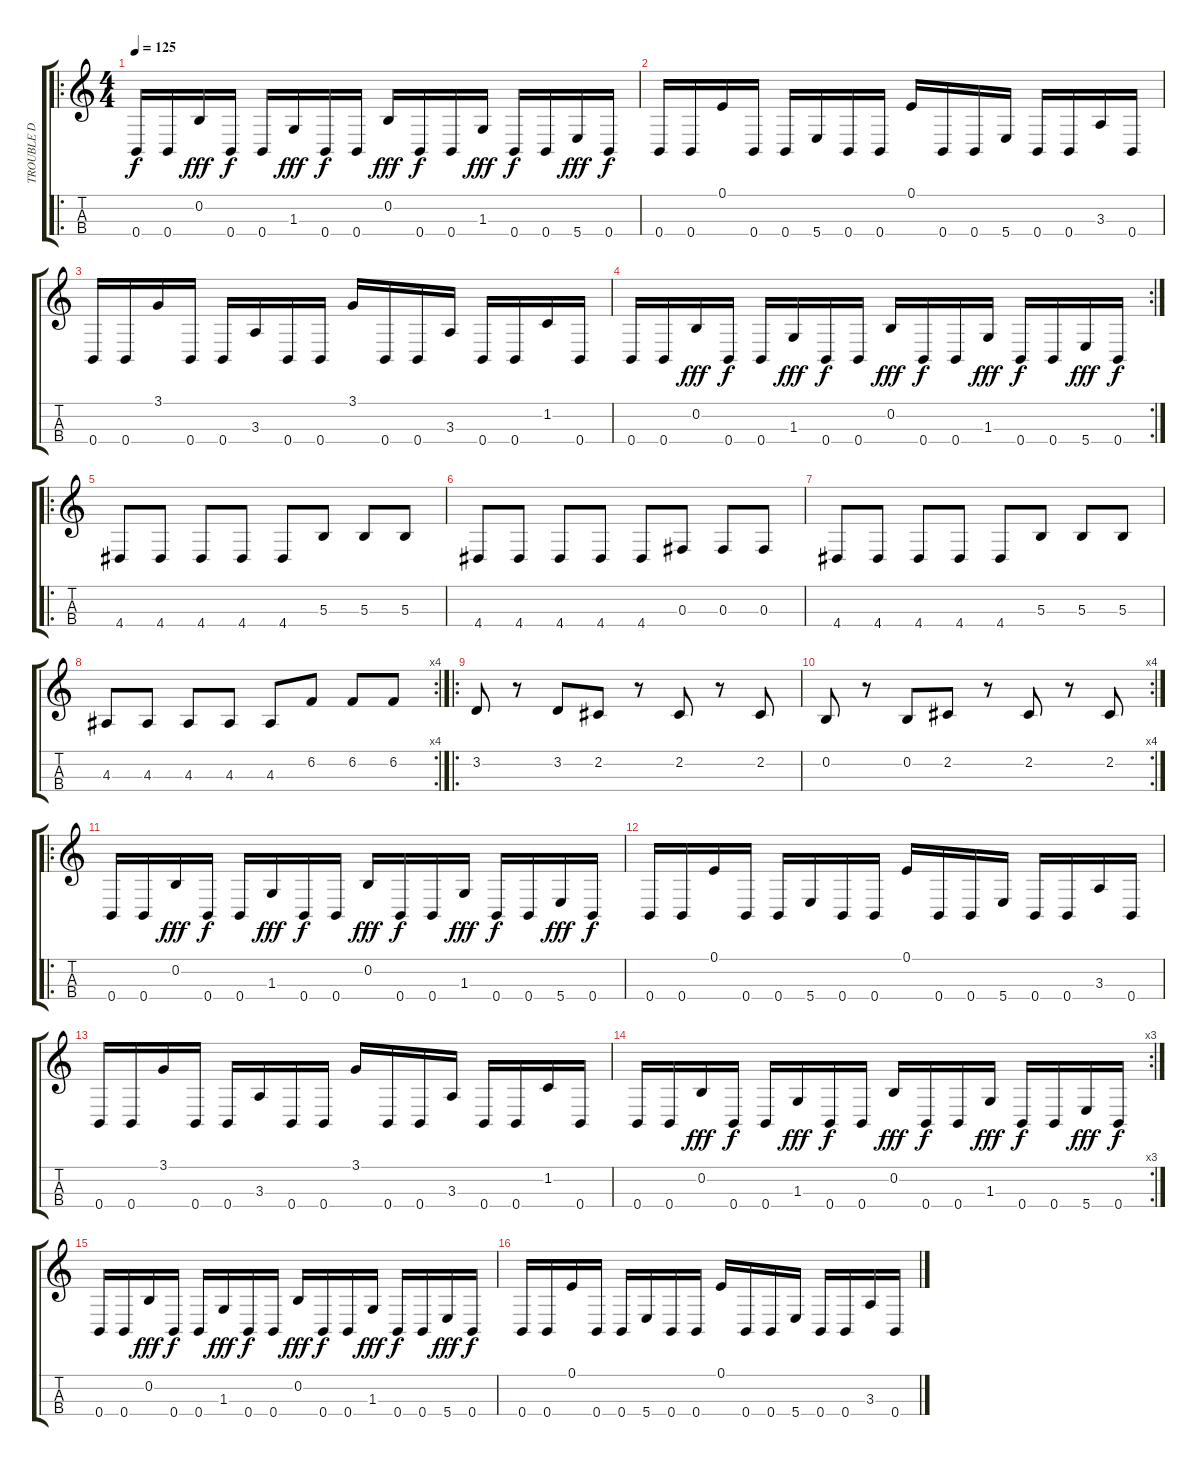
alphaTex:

\track ("TROUBLE D   BASS" "TROUBLE D ") {instrument electricbasspick}
\staff {score tabs}
\tuning (E3 B2 Gb2 B1) {hide}
\ro
\ts (4 4)
\tempo 125
\clef g2
\ks c
0.4.16{dy f} 0.4.16 0.2.16{dy fff} 0.4.16{dy f} 0.4.16 1.3.16{dy fff} 0.4.16{dy f} 0.4.16 0.2.16{dy fff} 0.4.16{dy f} 0.4.16 1.3.16{dy fff} 0.4.16{dy f} 0.4.16 5.4.16{dy fff} 0.4.16{dy f} |
0.4.16 0.4.16 0.1.16 0.4.16 0.4.16 5.4.16 0.4.16 0.4.16 0.1.16 0.4.16 0.4.16 5.4.16 0.4.16 0.4.16 3.3.16 0.4.16 |
0.4.16 0.4.16 3.1.16 0.4.16 0.4.16 3.3.16 0.4.16 0.4.16 3.1.16 0.4.16 0.4.16 3.3.16 0.4.16 0.4.16 1.2.16 0.4.16 |
\rc 2
0.4.16 0.4.16 0.2.16{dy fff} 0.4.16{dy f} 0.4.16 1.3.16{dy fff} 0.4.16{dy f} 0.4.16 0.2.16{dy fff} 0.4.16{dy f} 0.4.16 1.3.16{dy fff} 0.4.16{dy f} 0.4.16 5.4.16{dy fff} 0.4.16{dy f} |
\ro
4.4.8 4.4.8 4.4.8 4.4.8 4.4.8 5.3.8 5.3.8 5.3.8 |
4.4.8 4.4.8 4.4.8 4.4.8 4.4.8 0.3.8 0.3.8 0.3.8 |
4.4.8 4.4.8 4.4.8 4.4.8 4.4.8 5.3.8 5.3.8 5.3.8 |
\rc 4
4.3.8 4.3.8 4.3.8 4.3.8 4.3.8 6.2.8 6.2.8 6.2.8 |
\ro
3.2.8 r.8 3.2.8 2.2.8 r.8 2.2.8 r.8 2.2.8 |
\rc 4
0.2.8 r.8 0.2.8 2.2.8 r.8 2.2.8 r.8 2.2.8 |
\ro
0.4.16 0.4.16 0.2.16{dy fff} 0.4.16{dy f} 0.4.16 1.3.16{dy fff} 0.4.16{dy f} 0.4.16 0.2.16{dy fff} 0.4.16{dy f} 0.4.16 1.3.16{dy fff} 0.4.16{dy f} 0.4.16 5.4.16{dy fff} 0.4.16{dy f} |
0.4.16 0.4.16 0.1.16 0.4.16 0.4.16 5.4.16 0.4.16 0.4.16 0.1.16 0.4.16 0.4.16 5.4.16 0.4.16 0.4.16 3.3.16 0.4.16 |
0.4.16 0.4.16 3.1.16 0.4.16 0.4.16 3.3.16 0.4.16 0.4.16 3.1.16 0.4.16 0.4.16 3.3.16 0.4.16 0.4.16 1.2.16 0.4.16 |
\rc 3
0.4.16 0.4.16 0.2.16{dy fff} 0.4.16{dy f} 0.4.16 1.3.16{dy fff} 0.4.16{dy f} 0.4.16 0.2.16{dy fff} 0.4.16{dy f} 0.4.16 1.3.16{dy fff} 0.4.16{dy f} 0.4.16 5.4.16{dy fff} 0.4.16{dy f} |
0.4.16 0.4.16 0.2.16{dy fff} 0.4.16{dy f} 0.4.16 1.3.16{dy fff} 0.4.16{dy f} 0.4.16 0.2.16{dy fff} 0.4.16{dy f} 0.4.16 1.3.16{dy fff} 0.4.16{dy f} 0.4.16 5.4.16{dy fff} 0.4.16{dy f} |
0.4.16 0.4.16 0.1.16 0.4.16 0.4.16 5.4.16 0.4.16 0.4.16 0.1.16 0.4.16 0.4.16 5.4.16 0.4.16 0.4.16 3.3.16 0.4.16
